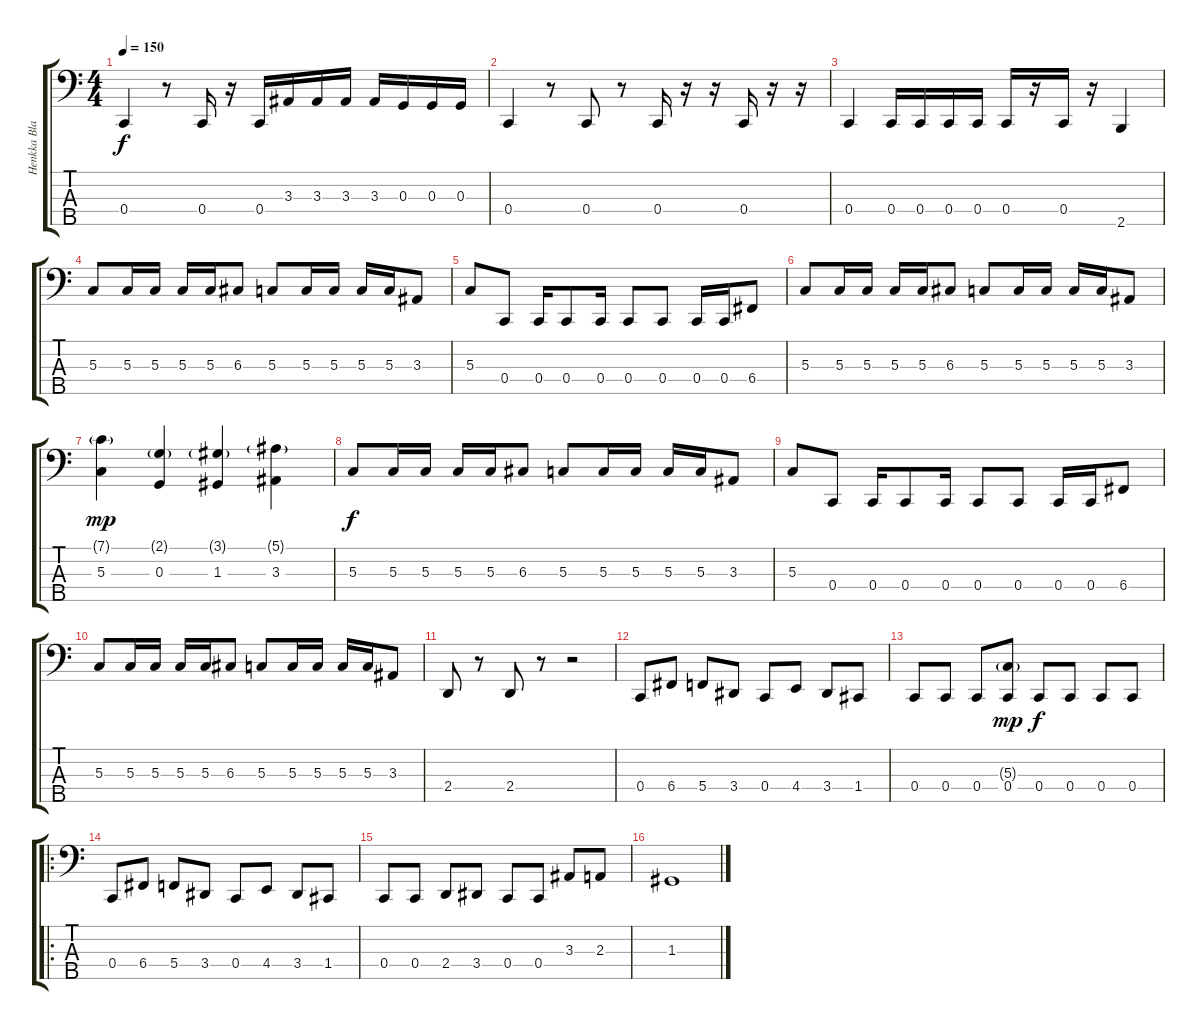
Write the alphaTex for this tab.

\track ("Henkka Blacksmith" "Henkka Bla") {instrument slapbass2}
\staff {score tabs}
\tuning (F2 C2 G1 C1 A0) {hide}
\ts (4 4)
\tempo 150
\clef f4
\ks c
0.4.4{dy f} r.8 0.4.16 r.16 0.4.16 3.3.16 3.3.16 3.3.16 3.3.16 0.3.16 0.3.16 0.3.16 |
0.4.4 r.8 0.4.8 r.8 0.4.16 r.16 r.16 0.4.16 r.16 r.16 |
0.4.4 0.4.16 0.4.16 0.4.16 0.4.16 0.4.16 r.16 0.4.16 r.16 2.5.4 |
5.3.8 5.3.16 5.3.16 5.3.16 5.3.16 6.3.8 5.3.8 5.3.16 5.3.16 5.3.16 5.3.16 3.3.8 |
5.3.8 0.4.8 0.4.16 0.4.8 0.4.16 0.4.8 0.4.8 0.4.16 0.4.16 6.4.8 |
5.3.8 5.3.16 5.3.16 5.3.16 5.3.16 6.3.8 5.3.8 5.3.16 5.3.16 5.3.16 5.3.16 3.3.8 |
(7.1{g} 5.3).4{dy mp} (2.1{g} 0.3).4 (3.1{g} 1.3).4 (5.1{g} 3.3).4 |
5.3.8{dy f} 5.3.16 5.3.16 5.3.16 5.3.16 6.3.8 5.3.8 5.3.16 5.3.16 5.3.16 5.3.16 3.3.8 |
5.3.8 0.4.8 0.4.16 0.4.8 0.4.16 0.4.8 0.4.8 0.4.16 0.4.16 6.4.8 |
5.3.8 5.3.16 5.3.16 5.3.16 5.3.16 6.3.8 5.3.8 5.3.16 5.3.16 5.3.16 5.3.16 3.3.8 |
2.4.8 r.8 2.4.8 r.8 r.2 |
0.4.8 6.4.8 5.4.8 3.4.8 0.4.8 4.4.8 3.4.8 1.4.8 |
0.4.8 0.4.8 0.4.8 (5.3{g} 0.4).8{dy mp} 0.4.8{dy f} 0.4.8 0.4.8 0.4.8 |
\ro
0.4.8 6.4.8 5.4.8 3.4.8 0.4.8 4.4.8 3.4.8 1.4.8 |
0.4.8 0.4.8 2.4.8 3.4.8 0.4.8 0.4.8 3.3.8 2.3.8 |
1.3.1
